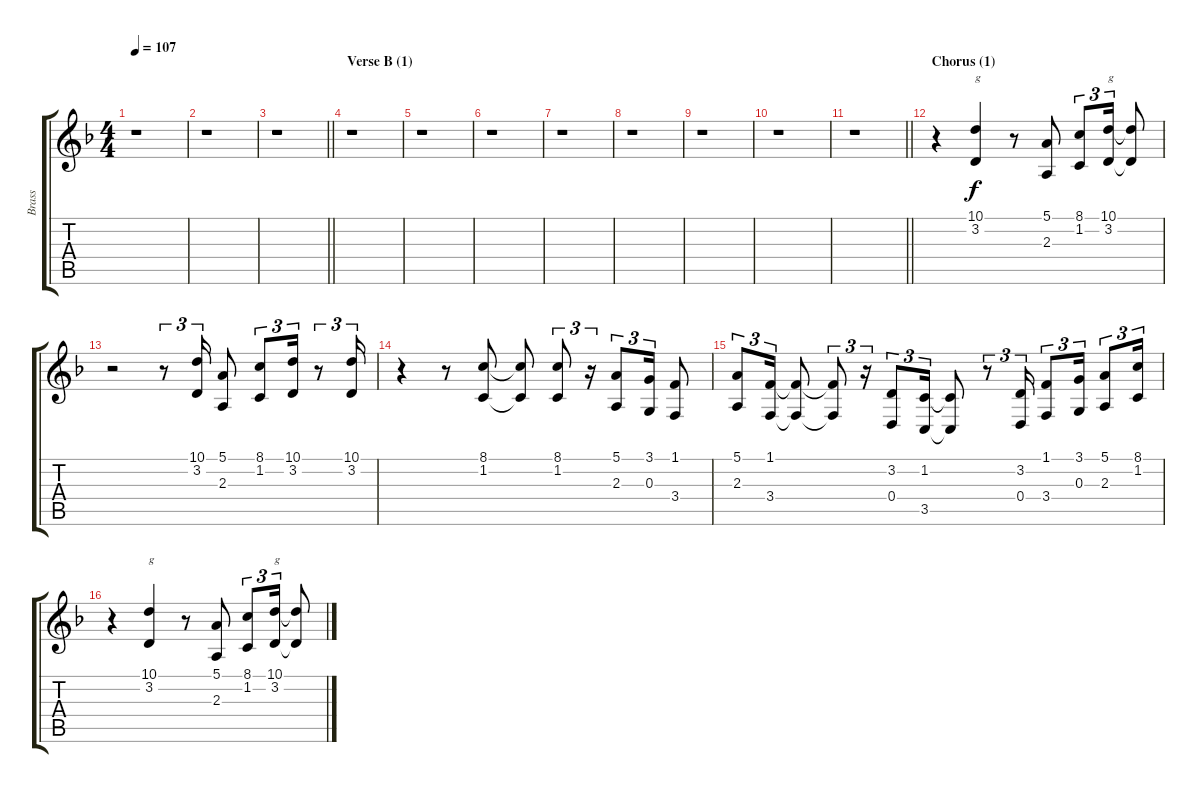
\track ("Brass" "Brass") {instrument brasssection}
\staff {score tabs}
\tuning (E4 B3 G3 D3 A2 E2) {hide}
\ts (4 4)
\tempo 107
\clef g2
\ks dminor
r.1{dy f} |
r.1 |
\barLineRight lightlight
r.1 |
\section ("" "Verse B (1)")
r.1 |
r.1 |
r.1 |
r.1 |
r.1 |
r.1 |
r.1 |
\barLineRight lightlight
r.1 |
\section ("" "Chorus (1)")
r.4 (10.1 3.2).4{txt "g"} r.8 (5.1 2.3).8 (8.1 1.2).8{tu (3 2)} (10.1 3.2).16{tu (3 2) txt "g"} (10.1{t} 3.2{t}).8 |
r.2 r.8{tu (3 2)} (10.1 3.2).16{tu (3 2)} (5.1 2.3).8 (8.1 1.2).8{tu (3 2)} (10.1 3.2).16{tu (3 2)} r.8{tu (3 2)} (10.1 3.2).16{tu (3 2)} |
r.4 r.8 (8.1 1.2).8 (8.1{t} 1.2{t}).8 (8.1 1.2).8{tu (3 2)} r.16{tu (3 2)} (5.1 2.3).8{tu (3 2)} (3.1 0.3).16{tu (3 2)} (1.1 3.4).8 |
(5.1 2.3).8{tu (3 2)} (1.1 3.4).16{tu (3 2)} (1.1{t} 3.4{t}).8 (1.1{t} 3.4{t}).8{tu (3 2)} r.16{tu (3 2)} (3.2 0.4).8{tu (3 2)} (1.2 3.5).16{tu (3 2)} (1.2{t} 3.5{t}).8 r.8{tu (3 2)} (3.2 0.4).16{tu (3 2)} (1.1 3.4).8{tu (3 2)} (3.1 0.3).16{tu (3 2)} (5.1 2.3).8{tu (3 2)} (8.1 1.2).16{tu (3 2)} |
r.4 (10.1 3.2).4{txt "g"} r.8 (5.1 2.3).8 (8.1 1.2).8{tu (3 2)} (10.1 3.2).16{tu (3 2) txt "g"} (10.1{t} 3.2{t}).8
